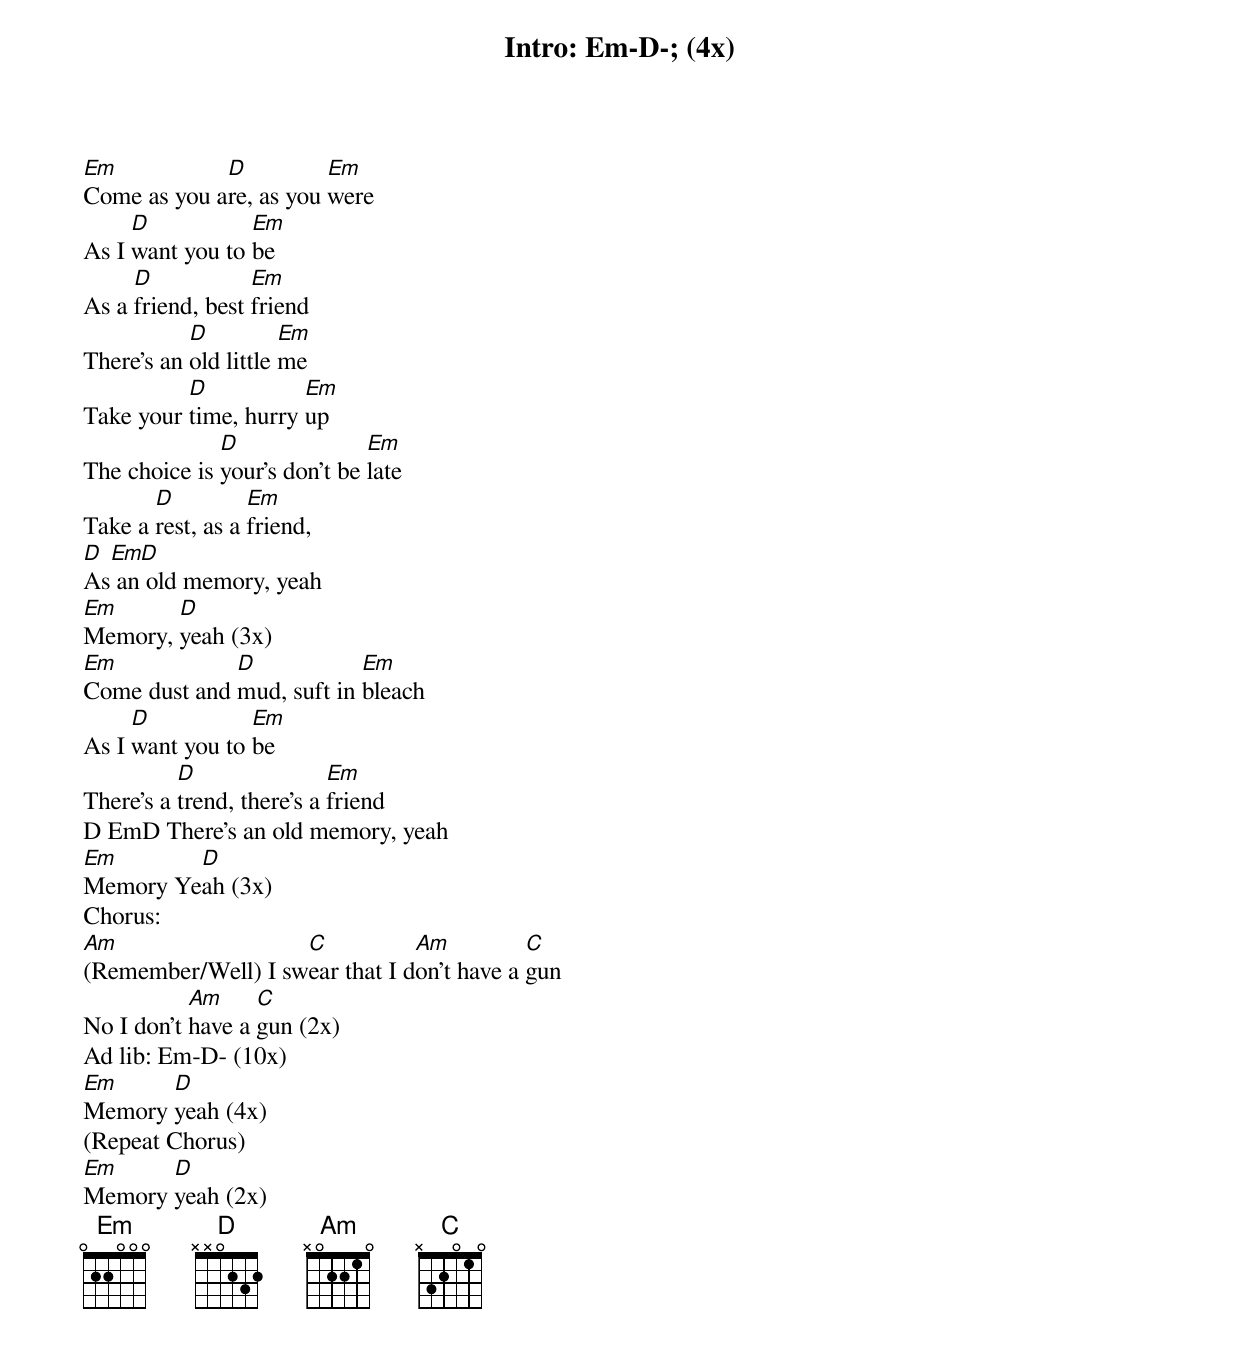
Intro: Em-D-; (4x)
Em           D          Em
Come as you are, as you were
     D           Em
As I want you to be
     D            Em
As a friend, best friend
           D          Em
There's an old little me
          D           Em
Take your time, hurry up
              D               Em
The choice is your's don't be late
       D          Em
Take a rest, as a friend,
D EmD
As an old memory, yeah
Em      D
Memory, yeah (3x)
Em            D            Em
Come dust and mud, suft in bleach
     D           Em
As I want you to be
          D                Em
There's a trend, there's a friend
D EmD There's an old memory, yeah
Em       D
Memory Yeah (3x)
Chorus:
Am                  C           Am          C
(Remember/Well) I swear that I don't have a gun
           Am     C
No I don't have a gun (2x)
Ad lib: Em-D- (10x)
Em     D
Memory yeah (4x)
(Repeat Chorus)
Em     D
Memory yeah (2x)
